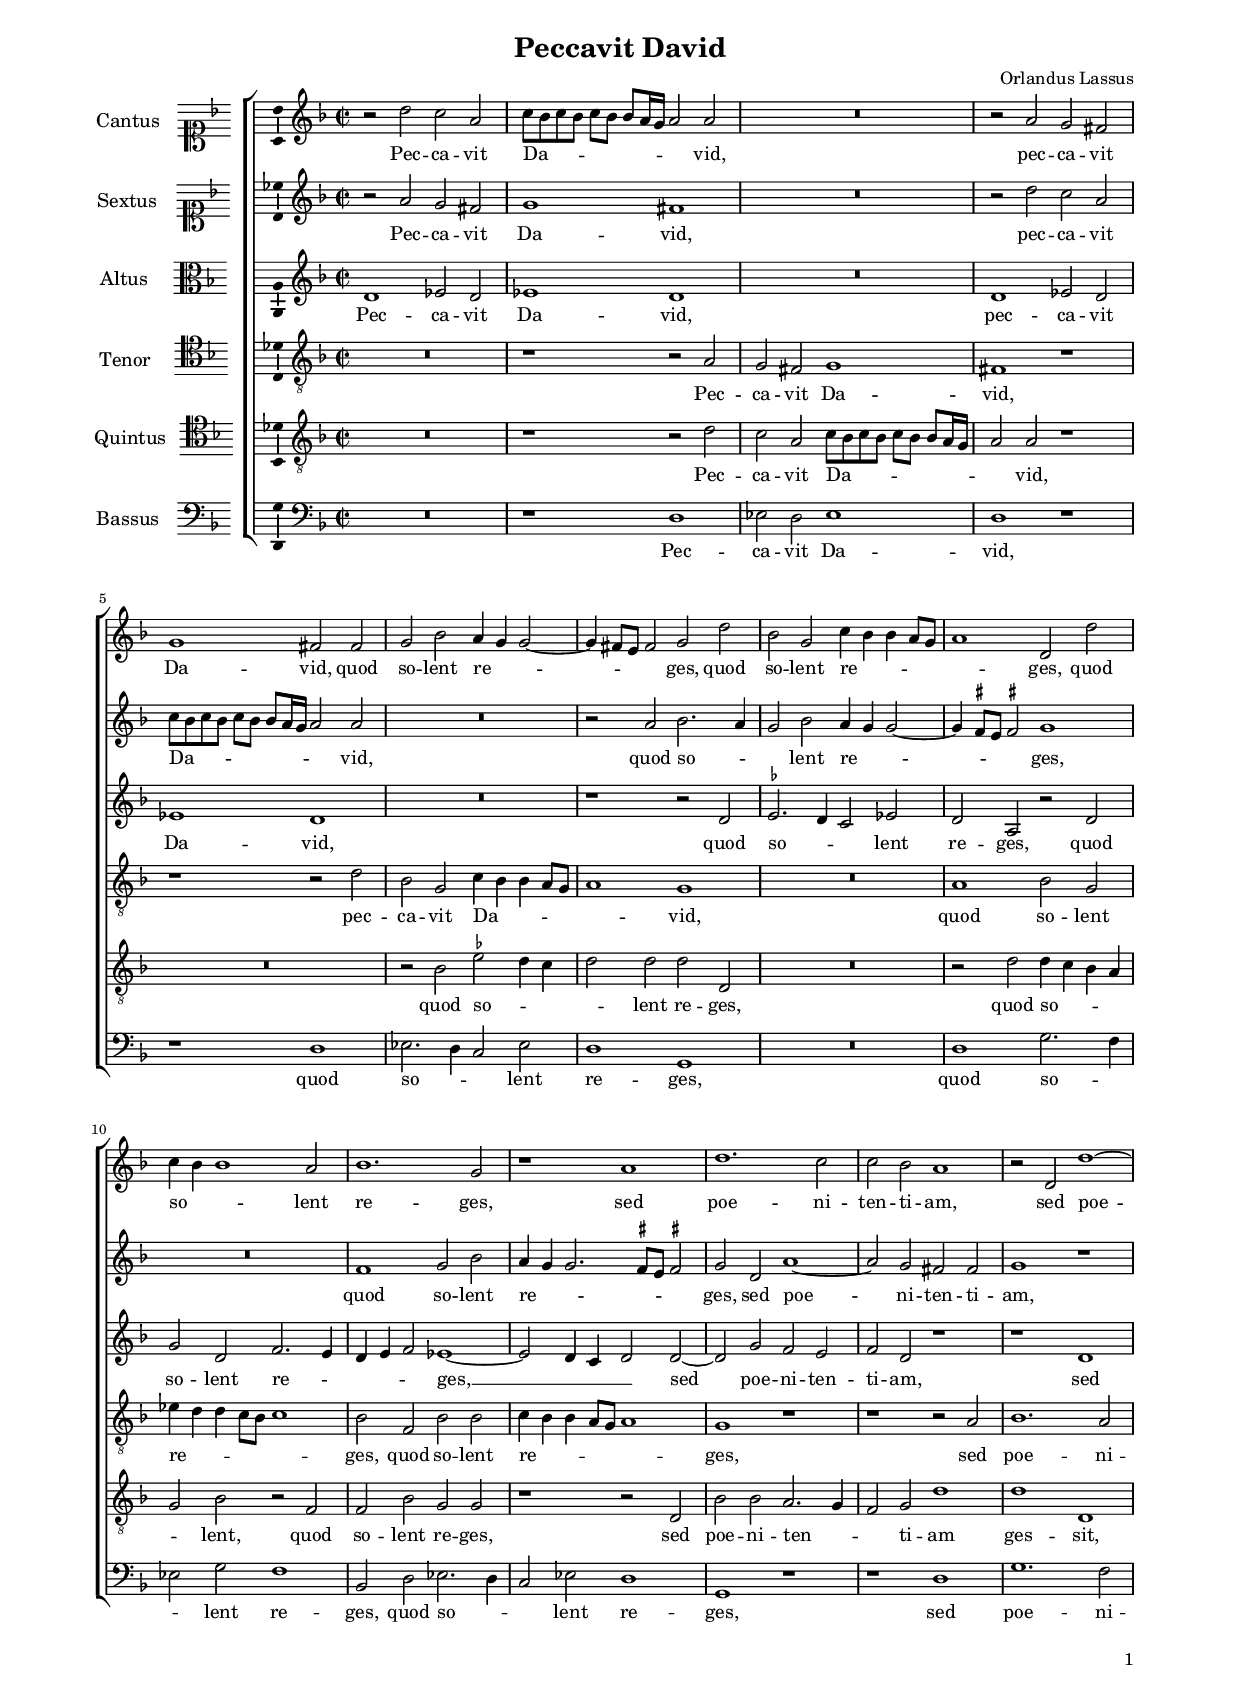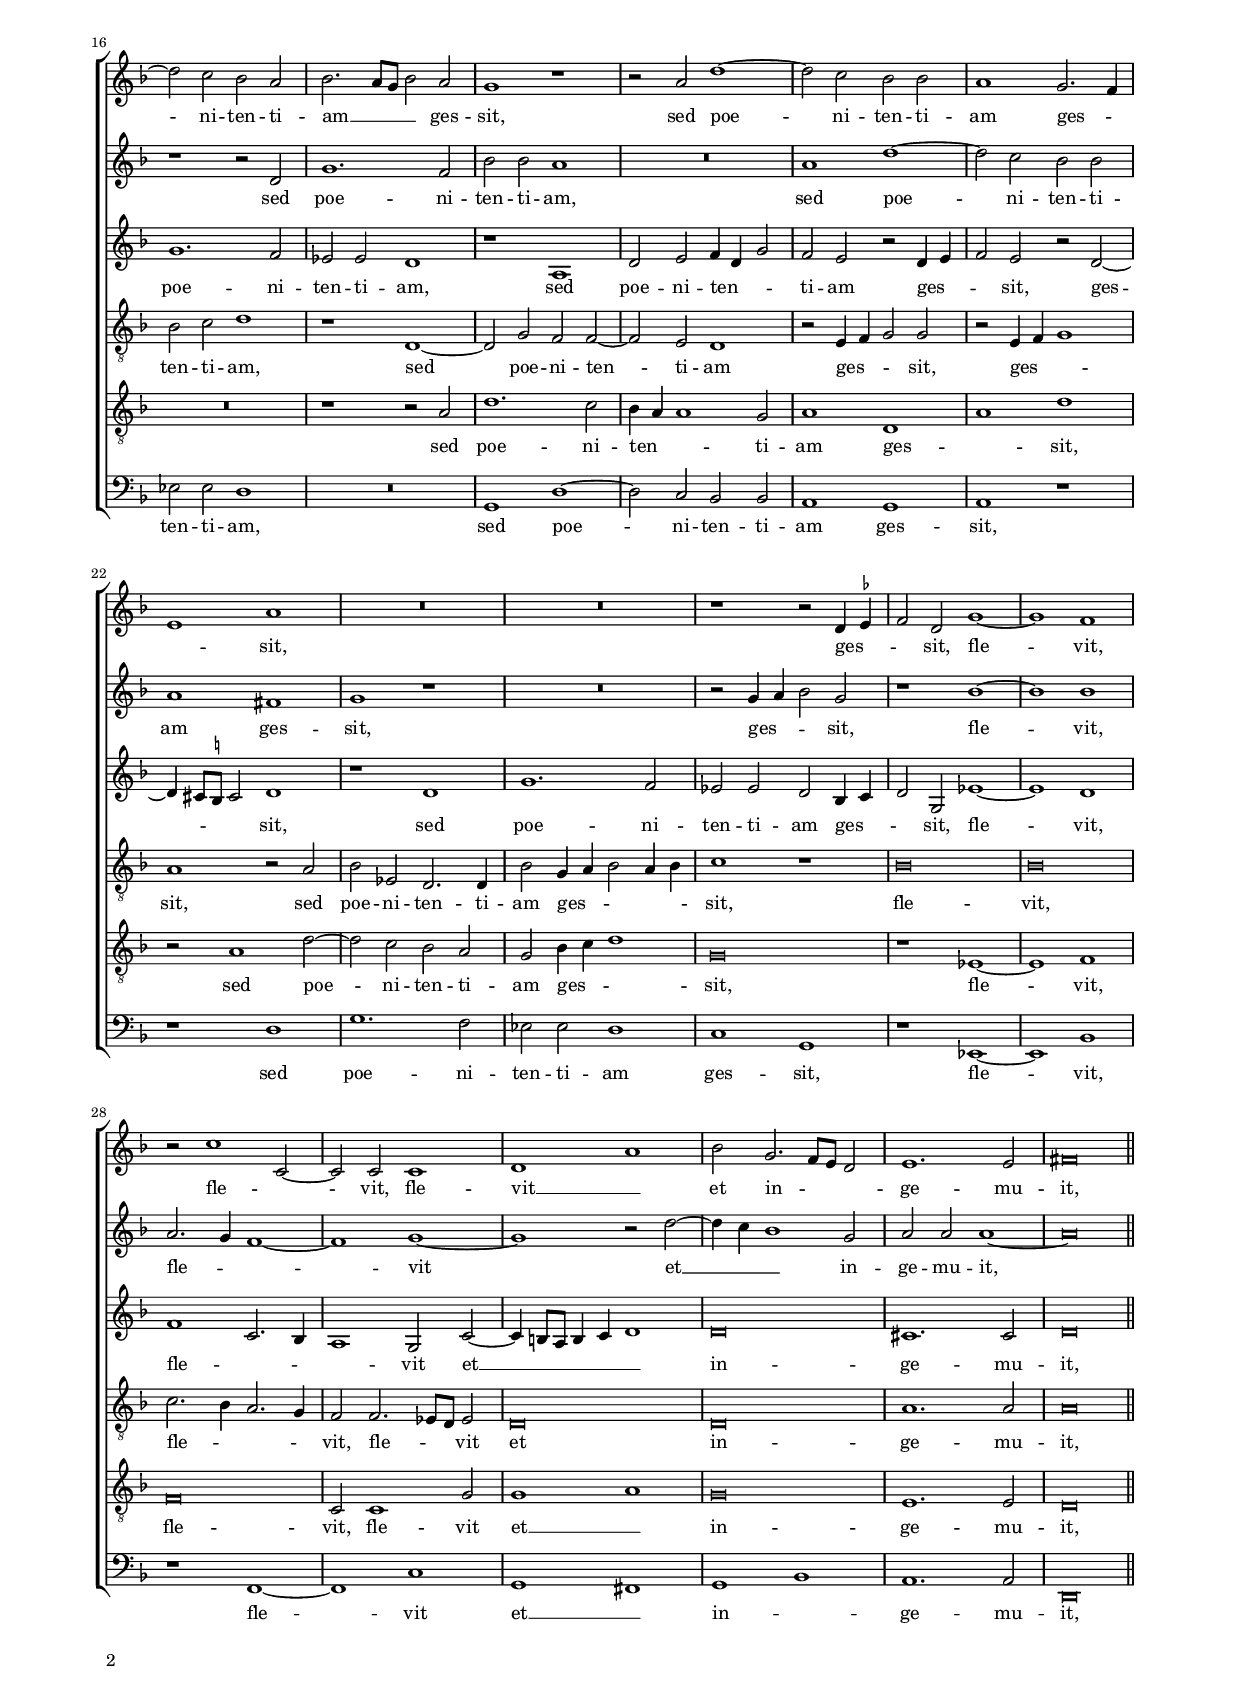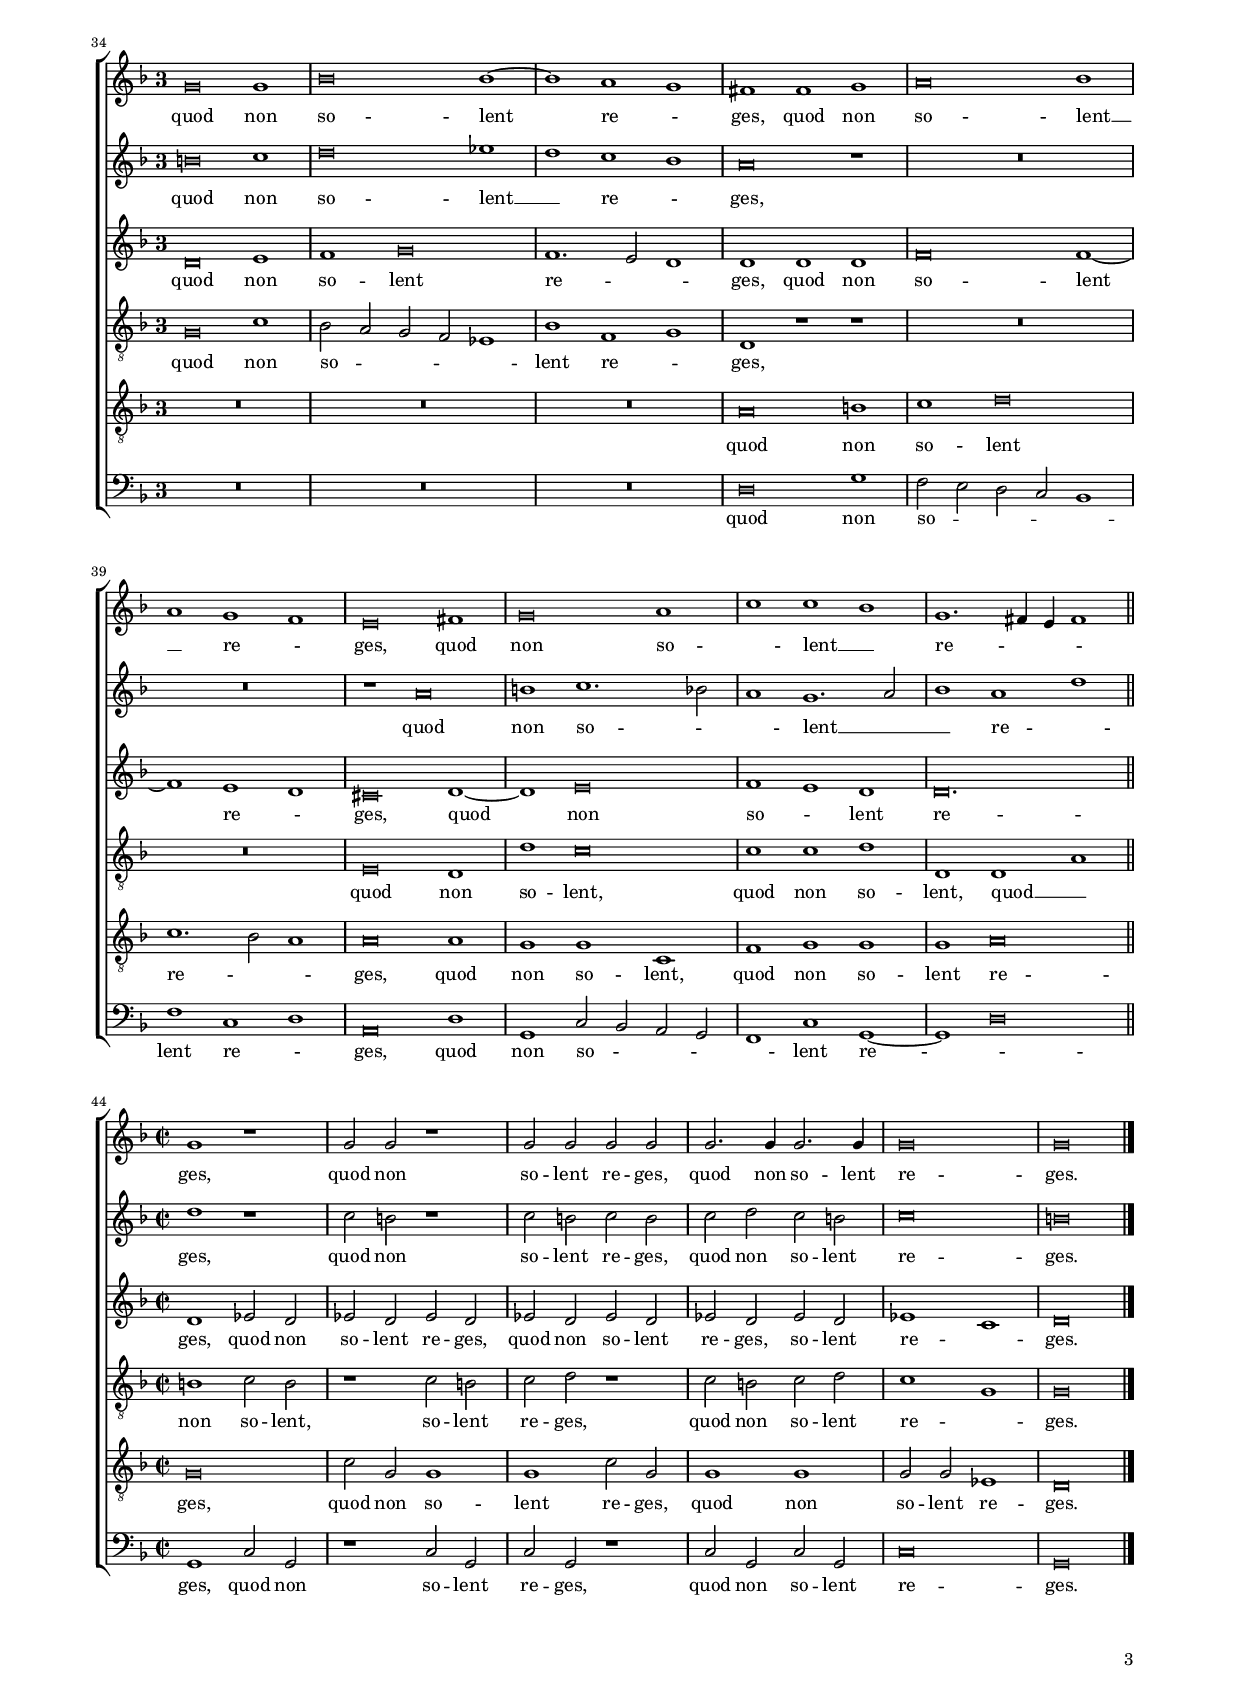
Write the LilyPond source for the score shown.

\header
{
  title="Peccavit David"
  composer="Orlandus Lassus"
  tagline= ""
}

\version "2.24.1"
\language deutsch
#(set-global-staff-size 15)
% #(set-default-paper-size "letter")
#(ly:set-option 'point-and-click #f)


\paper
	{
	top-margin = 1.3 \cm
	bottom-margin = 0.7 \cm
	left-margin = 1.8 \cm
	right-margin = 1.8 \cm
	ragged-bottom = ##f
	ragged-last-bottom = ##t
	print-page-number = ##f
	system-system-spacing = #'((basic-distance . 16) (minimum-distance . 13) (padding . 5) (strechability . 250))
	oddFooterMarkup=\markup   \fill-line { "" \fromproperty #'page:page-number-string }
	evenFooterMarkup=\markup  \fill-line { \fromproperty #'page:page-number-string "" }
	last-bottom-spacing = #'((basic-distance . 12) (minimum-distance . 7) (padding . 4))
	systems-per-page = 3
	page-count = 3
%	min-systems-per-page = 3
	}


global = {
	\key f \major
	\time 2/2 \set Score.measureLength = #(ly:make-moment 2/1)
	 \set Score.tempoHideNote = ##t
	\tempo 2 = 90
	\skip 1*2*33 \bar "||"
	\time 3/1 \once \override Score.TimeSignature.style = #'single-digit
	\tempo 2 = 135
	\skip 1*3*10 \bar "||"
	\time 2/2 \set Score.measureLength = #(ly:make-moment 2/1)
	\tempo 2 = 90
	\skip 1*2*6 \bar "|."
	}

ficta = { \once \set suggestAccidentals = ##t }
	
forget = #(define-music-function (music) (ly:music?) #{
	\accidentalStyle forget
	$music
	\accidentalStyle default
	#})


incipitcantus = \markup { \score {
	{
	\set Staff.instrumentName = \markup { \fontsize #1 "Cantus" }
	\key f \major
	\clef soprano
	s4 \bar ""
	}
	\layout  {
	raggedright = ##t
	indent = 1.6 \cm
	line-width = 2.5 \cm
	\context { \Staff \remove Time_signature_engraver }
	\override Staff.Clef.Y-extent = #'(0 . 0)
	}} \hspace #1 }


incipitsextus = \markup { \score {
	{
	\set Staff.instrumentName = \markup { \fontsize #1 "Sextus" }
	\key f \major
	\clef soprano
	s4 \bar ""
	}
	\layout  {
	raggedright = ##t
	indent = 1.6 \cm
	line-width = 2.5 \cm
	\context { \Staff \remove Time_signature_engraver }
	\override Staff.Clef.Y-extent = #'(0 . 0)
	}} \hspace #1 }
	  
	  
incipitaltus = \markup { \score {
	{
	\set Staff.instrumentName = \markup { \fontsize #1 "Altus" }
	\key f \major
	\clef alto
	s4 \bar ""
	}
	\layout  {
	raggedright = ##t
	indent = 1.6 \cm
	line-width = 2.5 \cm
	\context { \Staff \remove Time_signature_engraver }
	\override Staff.Clef.Y-extent = #'(0 . 0)
	}} \hspace #1 }


incipittenor = \markup { \score {
	{
	\set Staff.instrumentName = \markup { \fontsize #1 "Tenor" }
	\key f \major
	\clef tenor
	s4 \bar ""
	}
	\layout  {
	raggedright = ##t
	indent = 1.6 \cm
	line-width = 2.5 \cm
	\context { \Staff \remove Time_signature_engraver }
	\override Staff.Clef.Y-extent = #'(0 . 0)
	}} \hspace #1 }
	  
	  
incipitquintus = \markup { \score {
	{
	\set Staff.instrumentName = \markup { \fontsize #1 "Quintus" }
	\key f \major
	\clef tenor
	s4 \bar ""
	}
	\layout  {
	raggedright = ##t
	indent = 1.6 \cm
	line-width = 2.5 \cm
	\context { \Staff \remove Time_signature_engraver }
	\override Staff.Clef.Y-extent = #'(0 . 0)
	}} \hspace #1 }
	  
	  
incipitbassus = \markup { \score {
	{
	\set Staff.instrumentName = \markup { \fontsize #1 "Bassus" }
	\key f \major
	\clef bass
	s4 \bar ""
	}
	\layout  {
	raggedright = ##t
	indent = 1.6 \cm
	line-width = 2.5 \cm
	\context { \Staff \remove Time_signature_engraver }
	\override Staff.Clef.Y-extent = #'(0 . 0)
	}} \hspace #1 }


cantus =  \relative c''
	{
	r2 d c a
	c8 b c b c[ b] b[ a16 g] a2 a
	R\breve
	r2 a g fis
%5
	g1 fis2 fis |
	g2 b a4 g g2~
	g4 fis8 e fis2 g d'
	b2 g c4 b b a8 g
	a1 d,2 d'
%10
	c4 b b1 a2 |
	b1. g2
	r1 a
	d1. c2
	c2 b a1
%15
	r2 d, d'1~ |
	d2 c b a
	b2. a8 g b2 a
	g1 r
	r2 a d1~
%20
	d2 c b b |
	a1 g2. f4
	e1 a
	R\breve
	R\breve
%25
	r1 r2 d,4 \ficta es |
	f2 d g1~
	g1 f
	r2 c'1 c,2~
	c2 c c1
%30
	d1 a' |
	b2 g2. f8 e d2
	e1. e2
	fis\breve
% Triple time - coloration
	g\breve g1
%35
	b\breve b1~ |
	b1 a g
	fis1 fis g
	a\breve b1
	a1 g f
%40
	e\breve fis1 |
	g\breve a1 
	c1 c b
	g1. fis4 e fis1
% End of coloration
	g1 r
%45
	g2 g r1 |
	g2 g g g
	g2. g4 g2. g4
	g\breve
	g\breve |
	}


sextus = \relative c''
	{
	r2 a g fis
	g1 fis
	R\breve
	r2 d' c a
%5
	c8 b c b c[ b] b[ a16 g] a2 a |
	R\breve
	r2 a b2. a4
	g2 b a4 g g2~
	g4 \ficta fis8 e \ficta fis!2 g1
%10
	R\breve |
	f1 g2 b
	a4 g g2. \ficta fis8 e \ficta fis!2
	g2 d a'1~
	a2 g fis fis
%15
	g1 r |
	r1 r2 d
	g1. f2
	b2 b a1
	R\breve
%20
	a1 d~ |
	d2 c b b
	a1 fis
	g1 r
	R\breve
%25
	r2 g4 a b2 g |
	r1 b~
	b1 b
	a2. g4 f1~
	f1 g~
%30
	g1 r2 d'~ |
	d4 c b1 g2
	a2 a a1~
	a\breve
% Triple time - coloration
	h\breve c1
%35
	d\breve es1 |
	d1 c b
	a\breve r1
	R\breve.
	R\breve.
%40
	r1 a\breve |
	h1 c1. b2
	a1 g1. a2
	b1 a d
% End of coloration
	d1 r
%45
	c2 h r1 |
	c2 h c h
	c2 d c h
	c\breve
	h\breve |	
	}


altus =  \relative c'
	{
	d1 es2 d
	es1 d
	R\breve
	d1 es2 d
%5
	es1 d |
	R\breve
	r1 r2 d
	\ficta es2. d4 c2 es!
	d2 a r d
%10
	g2 d f2. e4 |
	d4 e f2 es1~
	es2 d4 c d2 d~
	d2 g f e
	f2 d r1
%15
	r1 d |
	g1. f2
	es2 es d1
	r1 a
	d2 e f4 d g2
%20
	f2 e r d4 e |
	f2 e r d~
	d4 cis8 \ficta h cis2 d1
	r1 d
	g1. f2
%25
	es2 es d b4 c |
	d2 g, es'1~
	es1 d
	f1 c2. b4
	a1 g2 c~ |
%30
	c4 h8 a h4 c d1 |
	d\breve
	cis1. cis2
	d\breve
% Triple time - coloration
	d\breve e1
%35
	f1 g\breve |
	f1. e2 d1
	d1 d d
	f\breve f1~
	f1 e d
%40
	cis\breve d1~ |
	d1 e\breve
	f1 e d
	d\breve.
% End of coloration
	d1 es2 d
%45
	es2 d es d |
	es2 d es d
	es2 d es d
	es1 c
	d\breve |
	}


tenor =  \relative c'
	{
	R\breve
	r1 r2 a
	g2 fis g1
	fis1 r
%5
	r1 r2 d' |
	b2 g c4 b b a8 g
	a1 g
	R\breve
	a1 b2 g
%10
	es'4 d d c8 b c1 |
	b2 f b b
	c4 b b a8 g a1
	g1 r
	r1 r2 a
%15
	b1. a2 |
	b2 c d1
	r1 d,~
	d2 g f f~
	f2 e d1
%20
	r2 e4 f g2 g |
	r2 e4 f g1
	a1 r2 a
	b2 es, d2. d4
	b'2 g4 a b2 a4 b
%25
	c1 r |
	b\breve
	b\breve
	c2. b4 a2. g4
	f2 f2. es8 d es2
%30
	d\breve |
	d\breve
	a'1. a2
	a\breve
% Triple time - coloration
	g\breve c1
%35
	b2 a g f es1 |
	b'1 f g
	d1 r r
	R\breve.
	R\breve.
%40
	e\breve d1 |
	d'1 c\breve
	c1 c d
	d,1 d a'
% End of coloration
	h1 c2 h
%45
	r1 c2 h |
	c2 d r1
	c2 h c d
	c1 g
	g\breve |
	}


quintus  =  \relative c'
	{
	R\breve
	r1 r2 d
	c2 a c8 b c b c[ b] b[ a16 g]
	a2 a r1
%5
	R\breve |
	r2 b \ficta es d4 c
	d2 d d d,
	R\breve
	r2 d' d4 c b a
%10
	g2 b r f |
	f2 b g g
	r1 r2 d
	b'2 b a2. g4
	f2 g d'1
%15
	d1 d, |
	R\breve
	r1 r2 a'
	d1. c2
	b4 a a1 g2
%20
	a1 d, |
	a'1 d
	r2 a1 d2~
	d2 c b a
	g2 b4 c d1
%25
	g,\breve |
	r1 es~
	es1 f
	f\breve
	c2 c1 g'2
%30
	g1 a |
	g\breve
	e1. e2
	d\breve
% Triple time - coloration
	R\breve.
%35
	R\breve. |
	R\breve.
	a'\breve h1
	c1 d\breve
	c1. b2 a1
%40
	a\breve a1 |
	g1 g c,
	f1 g g
	g1 a\breve
% End of coloration
	g\breve
%45
	c2 g g1 |
	g1 c2 g
	g1 g
	g2 g es1
	d\breve |
	}


bassus  =  \relative c
	{
	R\breve
	r1 d
	es2 d es1
	d1 r
%5
	r1 d |
	es2. d4 c2 es
	d1 g,
	R\breve
	d'1 g2. f4
%10
	es2 g f1 |
	b,2 d es2. d4
	c2 es d1
	g,1 r
	r1 d'
%15
	g1. f2 |
	es2 es d1
	R\breve
	g,1 d'~
	d2 c b b
%20
	a1 g |
	a1 r
	r1 d
	g1. f2
	es2 es d1
%25
	c1 g |
	r1 es~
	es1 b'
	r1 f~
	f1 c'
%30
	g1 fis |
	g1 b
	a1. a2
	d,\breve
% Triple time - coloration
	R\breve.
%35
	R\breve. |
	R\breve.
	d'\breve g1
	f2 e d c b1
	f'1 c d
%40
	a\breve d1 |
	g,1 c2 b a g
	f1 c' g~
	g1 d'\breve
% End of coloration
	g,1 c2 g
%45
	r1 c2 g |
	c2 g r1
	c2 g c g
	c\breve
	g\breve |
	}


lyricscantus = \lyricmode {
	Pec -- ca -- vit Da -- _ _ _ _ _ _ _ _ _ vid,
	pec -- ca -- vit Da -- vid,
	quod so -- lent re -- _ _ _ _ _ ges,
	quod so -- lent re -- _ _ _ _ _ ges,
	quod so -- _ _ lent re -- ges,
	sed poe -- ni -- ten -- ti -- am,
	sed poe -- ni -- ten -- ti -- am __ _ _ _ ges -- sit,
	sed poe -- ni -- ten -- ti -- am ges -- _ _ sit,
	ges -- _ _ sit,
	fle -- vit,
	fle -- _ vit,
	fle -- vit __ _
	et in -- _ _ _ ge -- mu -- it,
	quod non so -- lent re -- _ ges,
	quod non so -- lent __ _ re -- _ ges,
	quod non so -- _ lent __ _ re -- _ _ _ ges,
	quod non so -- lent re -- ges,
	quod non so -- lent re -- ges.
	}


lyricssextus = \lyricmode {
	Pec -- ca -- vit Da -- vid,
	pec -- ca -- vit Da -- _ _ _ _ _ _ _ _ _ vid,
	quod so -- _ _ lent re -- _ _ _ _ _ ges,
	quod so -- lent re -- _ _ _ _ _ ges,
	sed poe -- ni -- ten -- ti -- am,
	sed poe -- ni -- ten -- ti -- am,
	sed poe -- ni -- ten -- ti -- am ges -- sit,
	ges -- _ _ sit,
	fle -- vit,
	fle -- _ _ vit
	et __ _ _ in -- ge -- mu -- it,
	quod non so -- lent __ _ re -- _ ges,
	quod non so -- _ _ lent __ _ _ re -- _ ges,
	quod non so -- lent re -- ges,
	quod non so -- lent re -- ges.
	}


lyricsaltus = \lyricmode {
	Pec -- ca -- vit Da -- vid,
	pec -- ca -- vit Da -- vid,
	quod so -- _ _ lent re -- ges,
	quod so -- lent re -- _ _ _ _ ges, __ _ _ _
	sed poe -- ni -- ten -- ti -- am,
	sed poe -- ni -- ten -- ti -- am,
	sed poe -- ni -- ten -- _ _ ti -- am ges -- _ _ sit,
	ges -- _ _ _ sit,
	sed poe -- ni -- ten -- ti -- am ges -- _ _ sit,
	fle -- vit,
	fle -- _ _ _ vit
	et __ _ _ _ _ _ in -- ge -- mu -- it,
	quod non so -- lent re -- _ _ ges,
	quod non so -- lent re -- _ ges,
	quod non so -- _ lent re -- ges,
	quod non so -- lent re -- ges,
	quod non so -- lent re -- ges,
	so -- lent re -- _ ges.
	}
	

lyricstenor = \lyricmode {
	Pec -- ca -- vit Da -- vid,
	pec -- ca -- vit Da -- _ _ _ _ _ vid,
	quod so -- lent re -- _ _ _ _ _ ges,
	quod so -- lent re -- _ _ _ _ _ ges,
	sed poe -- ni -- ten -- ti -- am,
	sed poe -- ni -- ten -- ti -- am ges -- _ _ sit,
	ges -- _ _ sit,
	sed poe -- ni -- ten -- ti -- am ges -- _ _ _ _ sit,
	fle -- vit,
	fle -- _ _ _ vit,
	fle -- _ _ vit
	et in -- ge -- mu -- it,
	quod non so -- _ _ _ _ lent re -- _ ges,
	quod non so -- lent,
	quod non so -- lent,
	quod __ _ non so -- lent,
	so -- lent re -- ges,
	quod non so -- lent re -- _ ges.
	}


lyricsquintus = \lyricmode {
	Pec -- ca -- vit Da -- _ _ _ _ _ _ _ _ _ vid,
	quod so -- _ _ _ lent re -- ges,
	quod so -- _ _ _ _ lent,
	quod so -- lent re -- ges,
	sed poe -- ni -- ten -- _ _ ti -- am ges -- sit,
	sed poe -- ni -- ten -- _ _ ti -- am ges -- _ sit,
	sed poe -- ni -- ten -- ti -- am ges -- _ _ sit,
	fle -- vit,
	fle -- vit,
	fle -- vit
	et __ _ in -- ge -- mu -- it,
	quod non so -- lent re -- _ _ ges,
	quod non so -- lent,
	quod non so -- lent re -- ges,
	quod non so -- lent re -- ges,
	quod non so -- lent re -- ges.
	}


lyricsbassus = \lyricmode {
	Pec -- ca -- vit Da -- vid,
	quod so -- _ _ lent re -- ges,
	quod so -- _ _ lent re -- ges,
	quod so -- _ _ lent re -- ges,
	sed poe -- ni -- ten -- ti -- am,
	sed poe -- ni -- ten -- ti -- am ges -- sit,
	sed poe -- ni -- ten -- ti -- am ges -- sit,
	fle -- vit,
	fle -- vit
	et __ _ in -- _ ge -- mu -- it,
	quod non so -- _ _ _ _ lent re -- _ ges,
	quod non so -- _ _ _ _ lent re -- _ ges,
	quod non so -- lent re -- ges,
	quod non so -- lent re -- ges.
	}


\score
{  
	\transpose f f {
	\new ChoirStaff \with { \override StaffGrouper.staff-staff-spacing.basic-distance = #12 }
	<<

	\new Staff << \global
	\new Voice="v1" {
		\set Staff.instrumentName=\incipitcantus
		\set Staff.midiInstrument = "reed organ"
		\clef violin
		\cantus }
	\new Lyrics \lyricsto "v1" {\lyricscantus }
	>>


	\new Staff << \global
	\new Voice="v6" {
		\set Staff.instrumentName=\incipitsextus
		\set Staff.midiInstrument = "reed organ"
		\clef violin 
		\sextus}
	\new Lyrics \lyricsto "v6" {\lyricssextus }
	>>


	\new Staff << \global
	\new Voice="v2" {
		\set Staff.instrumentName=\incipitaltus
		\set Staff.midiInstrument = "reed organ"
		\clef violin 
		\altus}
	\new Lyrics \lyricsto "v2" {\lyricsaltus }
	>>


	\new Staff << \global
	\new Voice="v3" {
		\set Staff.instrumentName=\incipittenor
		\set Staff.midiInstrument = "reed organ"
		\clef "G_8"
		\tenor }
	\new Lyrics \lyricsto "v3" {\lyricstenor }
	>>


	\new Staff << \global
	\new Voice="v5" {
		\set Staff.instrumentName=\incipitquintus
		\set Staff.midiInstrument = "reed organ"
		\clef "G_8"
		\quintus}
	\new Lyrics \lyricsto "v5" {\lyricsquintus }
	>>


	\new Staff << \global
	\new Voice="v4" {
		\set Staff.instrumentName=\incipitbassus
		\set Staff.midiInstrument = "reed organ"
		\clef bass 
		\bassus }
	\new Lyrics \lyricsto "v4" {\lyricsbassus}
	>>

	>>
	} % transpose

	\layout
	{
	indent = 2.5 \cm
%	\context { \Lyrics \override VerticalAxisGroup.nonstaff-relatedstaff-spacing.padding = #2 }
%	\context { \Lyrics \override LyricText.font-size = #1 }
	\context { \Staff \override TimeSignature.break-visibility = #end-of-line-invisible }
	\context { \Staff \consists Ambitus_engraver }
	\context { \Score \override BarNumber.padding = #2 }
	\context { \Voice \override NoteHead.style = #'baroque }
	}

\midi
	{
	}

}


% EOF
